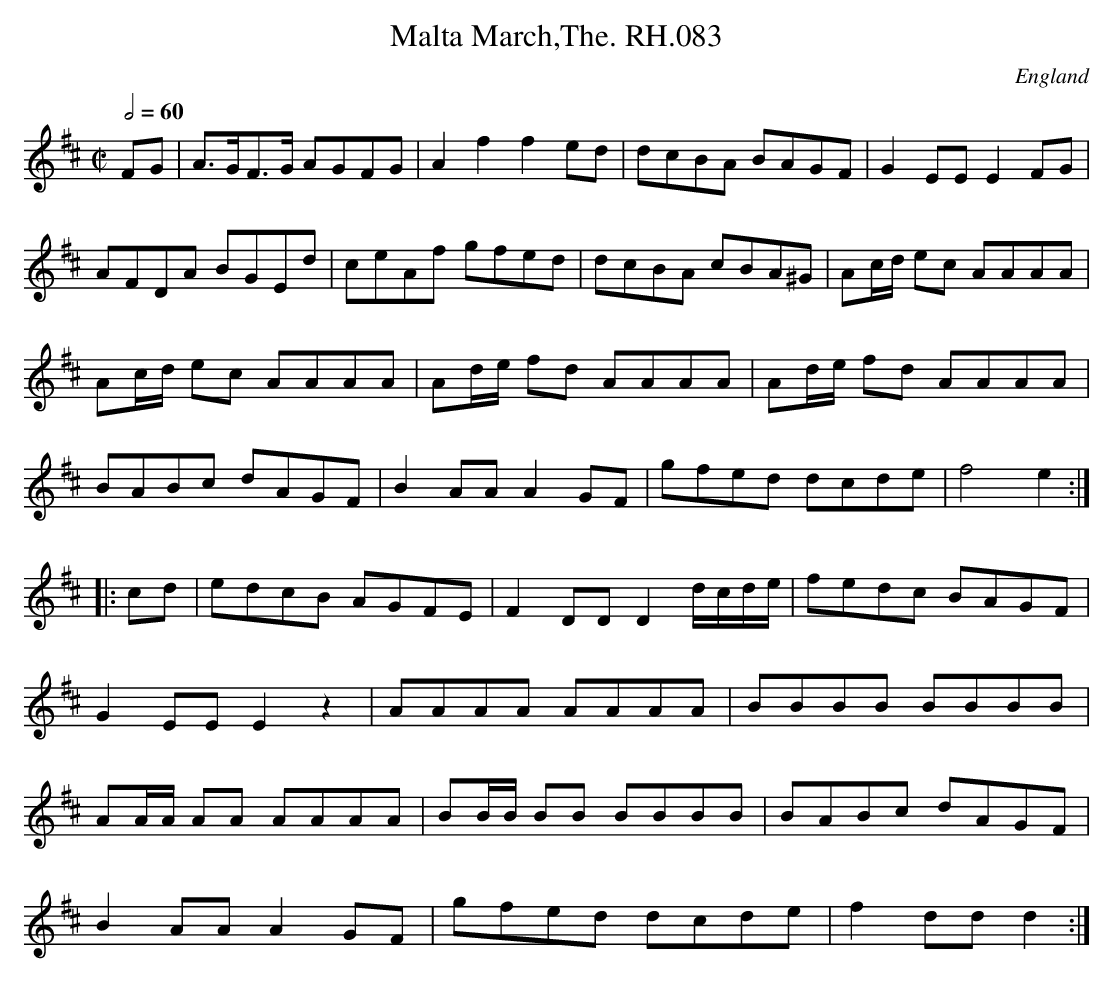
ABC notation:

X:1
T:Malta March,The. RH.083
L:1/8
M:C|
O:England
Q:1/2=60
K:D
FG|A>GF>G AGFG|A2f2 f2ed|dcBA BAGF|G2EE E2FG|!
AFDA BGEd|ceAf gfed|dcBA cBA^G|Ac/d/ ec AAAA|!
Ac/d/ ec AAAA|Ad/e/ fd AAAA|Ad/e/ fd AAAA|!
BABc dAGF|B2AA A2GF|gfed dcde|f4 e2:|!
|:cd|edcB AGFE|F2DD D2d/c/d/e/|fedc BAGF|!
G2EE E2z2|AAAA AAAA|BBBB BBBB|!
AA/A/ AA AAAA|BB/B/ BB BBBB|BABc dAGF|!
B2AA A2GF|gfed dcde|f2dd d2:|
